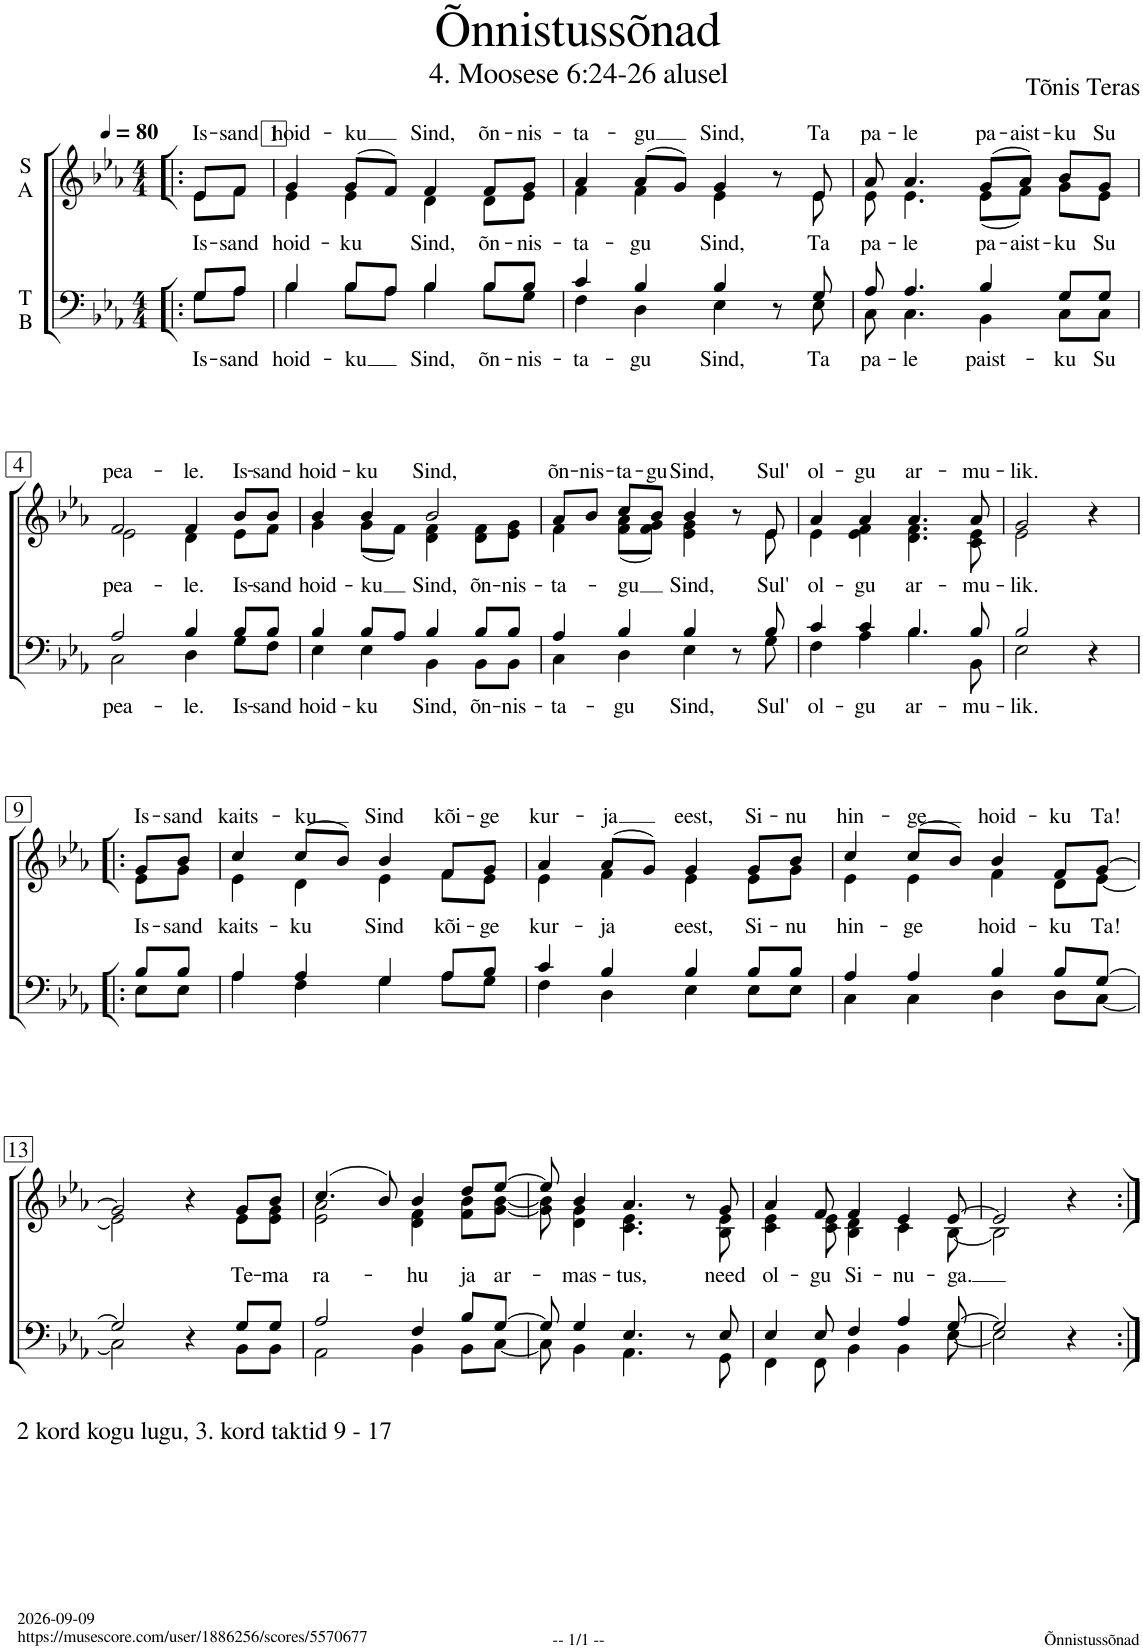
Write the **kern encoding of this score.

**kern	**text	**kern	**text
*part2	*part2	*part1	*part1
*staff2	*staff2	*staff1	*staff1
*I"T B	*	*I"S A	*
*clefF4	*	*clefG2	*
*	*	*Trd1c2	*
*k[b-e-a-]	*	*k[b-e-a-]	*
*M4/4	*	*M4/4	*
=!|:	=!|:	=!|:	=!|:
*^	*	*	*
!	!	!LO:LY:b	!	!LO:LY:a
*	*	*	*^	*
!	!	!	!	!	!LO:LY:b
8G/L	8G\L	Is-	8e-/L	8e-\L	Is-
!	!	!LO:LY:b	!	!	!LO:LY:a
!	!	!	!	!	!LO:LY:b
8A-/J	8A-\J	-sand	8f/J	8f\J	-sand
=1	=1	=1	=1	=1	=1
!	!	!LO:LY:b	!	!	!LO:LY:a
!	!	!	!	!	!LO:LY:b
4B-/	4B-\	hoid-	4g/	4e-\	hoid-
!	!	!LO:LY:b	!	!	!LO:LY:a
!	!	!	!	!	!LO:LY:b
8B-/L	8B-\L	-ku	(8g/L	4e-\	-ku
8A-/J	8A-\J	.	8f/J)	.	.
!	!	!LO:LY:b	!	!	!LO:LY:a
!	!	!	!	!	!LO:LY:b
4B-/	4B-\	Sind,	4f/	4d\	Sind,
!	!	!LO:LY:b	!	!	!LO:LY:a
!	!	!	!	!	!LO:LY:b
8B-/L	8B-\L	õn-	8f/L	8d\L	õn-
!	!	!LO:LY:b	!	!	!LO:LY:a
!	!	!	!	!	!LO:LY:b
8B-/J	8G\J	-nis-	8g/J	8e-\J	-nis-
=2	=2	=2	=2	=2	=2
!	!	!LO:LY:b	!	!	!LO:LY:a
!	!	!	!	!	!LO:LY:b
4c/	4F\	-ta-	4a-/	4f\	-ta-
!	!	!LO:LY:b	!	!	!LO:LY:a
!	!	!	!	!	!LO:LY:b
4B-/	4D\	-gu	(8a-/L	4f\	-gu
.	.	.	8g/J)	.	.
!	!	!LO:LY:b	!	!	!LO:LY:a
!	!	!	!	!	!LO:LY:b
4B-/	4E-\	Sind,	4g/	4e-\	Sind,
8r	8ryy	.	8r	8ryy	.
!	!	!LO:LY:b	!	!	!LO:LY:a
!	!	!	!	!	!LO:LY:b
8G/	8E-\	Ta	8e-/	8e-\	Ta
=3	=3	=3	=3	=3	=3
!	!	!LO:LY:b	!	!	!LO:LY:a
!	!	!	!	!	!LO:LY:b
8A-/	8C\	pa-	8a-/	8e-\	pa-
!	!	!LO:LY:b	!	!	!LO:LY:a
!	!	!	!	!	!LO:LY:b
4.A-/	4.C\	-le	4.a-/	4.e-\	-le
!	!	!LO:LY:b	!	!	!LO:LY:a
!	!	!	!	!	!LO:LY:b
4B-/	4BB-\	paist-	(8g/L	(8e-\L	pa-
!	!	!	!	!	!LO:LY:a
!	!	!	!	!	!LO:LY:b
.	.	.	8a-/J)	8f\J)	-aist-
!	!	!LO:LY:b	!	!	!LO:LY:a
!	!	!	!	!	!LO:LY:b
8G/L	8C\L	-ku	8b-/L	8g\L	-ku
!	!	!LO:LY:b	!	!	!LO:LY:a
!	!	!	!	!	!LO:LY:b
8G/J	8C\J	Su	8g/J	8e-\J	Su
!!LO:LB:g=z	!!
=4	=4	=4	=4	=4	=4
!	!	!LO:LY:b	!	!	!LO:LY:a
!	!	!	!	!	!LO:LY:b
2A-/	2C\	pea-	2f/	2e-\	pea-
!	!	!LO:LY:b	!	!	!LO:LY:a
!	!	!	!	!	!LO:LY:b
4B-/	4D\	-le.	4f/	4d\	-le.
!	!	!LO:LY:b	!	!	!LO:LY:a
!	!	!	!	!	!LO:LY:b
8B-/L	8G\L	Is-	8b-/L	8e-\L	Is-
!	!	!LO:LY:b	!	!	!LO:LY:a
!	!	!	!	!	!LO:LY:b
8B-/J	8F\J	-sand	8b-/J	8f\J	-sand
=5	=5	=5	=5	=5	=5
!	!	!LO:LY:b	!	!	!LO:LY:a
!	!	!	!	!	!LO:LY:b
4B-/	4E-\	hoid-	4b-/	4g\	hoid-
!	!	!LO:LY:b	!	!	!LO:LY:a
!	!	!	!	!	!LO:LY:b
8B-/L	4E-\	-ku	4b-/	(8g\L	-ku
8A-/J	.	.	.	8f\J)	.
!	!	!LO:LY:b	!	!	!LO:LY:a
!	!	!	!	!	!LO:LY:b
4B-/	4BB-\	Sind,	2b-/	4d\ 4f\	Sind,
!	!	!LO:LY:b	!	!	!LO:LY:b
8B-/L	8BB-\L	õn-	.	8d\ 8f\L	õn-
!	!	!LO:LY:b	!	!	!LO:LY:b
8B-/J	8BB-\J	-nis-	.	8e-\ 8g\J	-nis-
=6	=6	=6	=6	=6	=6
!	!	!LO:LY:b	!	!	!LO:LY:a
!	!	!	!	!	!LO:LY:b
4A-/	4C\	-ta-	8a-/L	4f\	-ta-
!	!	!	!	!	!LO:LY:a
.	.	.	8b-/J	.	-nis-
!	!	!LO:LY:b	!	!	!LO:LY:a
!	!	!	!	!	!LO:LY:b
4B-/	4D\	-gu	8cc/L	(<8f\ 8a-\L	-gu
!	!	!	!	!	!LO:LY:a
.	.	.	8b-/J	8f\ 8g\J)	-gu
!	!	!LO:LY:b	!	!	!LO:LY:a
!	!	!	!	!	!LO:LY:b
4B-/	4E-\	Sind,	4b-/	4e-\ 4g\	Sind,
8r	8ryy	.	8r	8ryy	.
!	!	!LO:LY:b	!	!	!LO:LY:a
!	!	!	!	!	!LO:LY:b
8B-/	8G\	Sul'	8e-/	8e-\	Sul'
=7	=7	=7	=7	=7	=7
!	!	!LO:LY:b	!	!	!LO:LY:a
!	!	!	!	!	!LO:LY:b
4c/	4F\	ol-	4a-/	4e-\	ol-
!	!	!LO:LY:b	!	!	!LO:LY:a
!	!	!	!	!	!LO:LY:b
4c/	4A-\	-gu	4a-/	4e-\ 4f\	-gu
!	!	!LO:LY:b	!	!	!LO:LY:a
!	!	!	!	!	!LO:LY:b
4.B-/	4.B-\	ar-	4.a-/	4.d\ 4.f\	ar-
!	!	!LO:LY:b	!	!	!LO:LY:a
!	!	!	!	!	!LO:LY:b
8B-/	8BB-\	-mu-	8a-/	8c\ 8e-\	-mu-
=8	=8	=8	=8	=8	=8
!	!	!LO:LY:b	!	!	!LO:LY:a
!	!	!	!	!	!LO:LY:b
2B-/	2E-\	-lik.	2g/	2e-\	-lik.
4r	4ryy	.	4r	4ryy	.
!!LO:LB:g=z	!!
=9!|:	=9!|:	=9!|:	=9!|:	=9!|:	=9!|:
!	!	!	!	!	!LO:LY:a
!	!	!	!	!	!LO:LY:b
8B-/L	8E-\L	.	8g/L	8e-\L	Is-
!	!	!	!	!	!LO:LY:a
!	!	!	!	!	!LO:LY:b
8B-/J	8E-\J	.	8b-/J	8g\J	-sand
=10	=10	=10	=10	=10	=10
!	!	!	!	!	!LO:LY:a
!	!	!	!	!	!LO:LY:b
4A-/	4A-\	.	4cc/	4e-\	kaits-
!	!	!	!	!	!LO:LY:a
!	!	!	!	!	!LO:LY:b
4A-/	4F\	.	(8cc/L	4d\	-ku
.	.	.	8b-/J)	.	.
!	!	!	!	!	!LO:LY:a
!	!	!	!	!	!LO:LY:b
4G/	4G\	.	4b-/	4e-\	Sind
!	!	!	!	!	!LO:LY:a
!	!	!	!	!	!LO:LY:b
8A-/L	8A-\L	.	8f/L	8f\L	kõi-
!	!	!	!	!	!LO:LY:a
!	!	!	!	!	!LO:LY:b
8B-/J	8G\J	.	8g/J	8e-\J	-ge
=11	=11	=11	=11	=11	=11
!	!	!	!	!	!LO:LY:a
!	!	!	!	!	!LO:LY:b
4c/	4F\	.	4a-/	4e-\	kur-
!	!	!	!	!	!LO:LY:a
!	!	!	!	!	!LO:LY:b
4B-/	4D\	.	(8a-/L	4f\	-ja
.	.	.	8g/J)	.	.
!	!	!	!	!	!LO:LY:a
!	!	!	!	!	!LO:LY:b
4B-/	4E-\	.	4g/	4e-\	eest,
!	!	!	!	!	!LO:LY:a
!	!	!	!	!	!LO:LY:b
8B-/L	8E-\L	.	8g/L	8e-\L	Si-
!	!	!	!	!	!LO:LY:a
!	!	!	!	!	!LO:LY:b
8B-/J	8E-\J	.	8b-/J	8g\J	-nu
=12	=12	=12	=12	=12	=12
!	!	!	!	!	!LO:LY:a
!	!	!	!	!	!LO:LY:b
4A-/	4C\	.	4cc/	4e-\	hin-
!	!	!	!	!	!LO:LY:a
!	!	!	!	!	!LO:LY:b
4A-/	4C\	.	(8cc/L	4e-\	-ge
.	.	.	8b-/J)	.	.
!	!	!	!	!	!LO:LY:a
!	!	!	!	!	!LO:LY:b
4B-/	4D\	.	4b-/	4f\	hoid-
!	!	!	!	!	!LO:LY:a
!	!	!	!	!	!LO:LY:b
8B-/L	8D\L	.	8f/L	8d\L	-ku
!	!	!	!	!	!LO:LY:a
!	!	!	!	!	!LO:LY:b
[8G/J	[8C\J	.	[8g/J	[8e-\J	Ta!
!!LO:LB:g=z	!!
=13	=13	=13	=13	=13	=13
2G/]	2C\]	.	2g/]	2e-\]	.
4r	4ryy	.	4r	4ryy	.
!	!	!	!	!	!LO:LY:b
8G/L	8BB-\L	.	8g/L	8e-\L	Te-
!	!	!	!	!	!LO:LY:b
8G/J	8BB-\J	.	8b-/J	8e-\ 8g\J	-ma
=14	=14	=14	=14	=14	=14
!	!	!	!	!	!LO:LY:b
2A-/	2AA-\	.	(4.cc/	2e-\ 2a-\	ra-
.	.	.	8b-/)	.	.
!	!	!	!	!	!LO:LY:b
4F/	4BB-\	.	4b-/	4d\ 4f\	-hu
!	!	!	!	!	!LO:LY:b
8B-/L	8BB-\L	.	8dd/L	8f\ 8b-\L	ja
!	!	!	!	!	!LO:LY:b
[8G/J	[8C\J	.	[8ee-/J	[8g\ [8b-\J	ar-
=15	=15	=15	=15	=15	=15
8G/]	8C\]	.	8ee-/]	8g\] 8b-\]	.
!	!	!	!	!	!LO:LY:b
4G/	4BB-\	.	4b-/	4d\ 4g\	-mas-
!	!	!	!	!	!LO:LY:b
4.E-/	4.AA-\	.	4.a-/	4.c\ 4.e-\	-tus,
8r	8ryy	.	8r	8ryy	.
!	!	!	!	!	!LO:LY:b
8E-/	8GG\	.	8g/	8B-\ 8e-\	need
=16	=16	=16	=16	=16	=16
!	!	!	!	!	!LO:LY:b
4E-/	4FF\	.	4a-/	4c\ 4e-\	ol-
!	!	!	!	!	!LO:LY:b
8E-/	8FF\	.	8f/	8c\ 8e-\	-gu
!	!	!	!	!	!LO:LY:b
4F/	4BB-\	.	4f/	4B-\ 4d\	Si-
!	!	!	!	!	!LO:LY:b
4A-/	4BB-\	.	4e-/	4c\	-nu-
!	!	!	!	!	!LO:LY:b
[8G/	[8E-\	.	[8e-/	[8B-\	-ga.
=17	=17	=17	=17	=17	=17
2G/]	2E-\]	.	2e-/]	2B-\]	.
4r	4ryy	.	4r	4ryy	.
*v	*v	*	*	*	*
*	*	*v	*v	*
=:|!	=:|!	=:|!	=:|!
*-	*-	*-	*-
